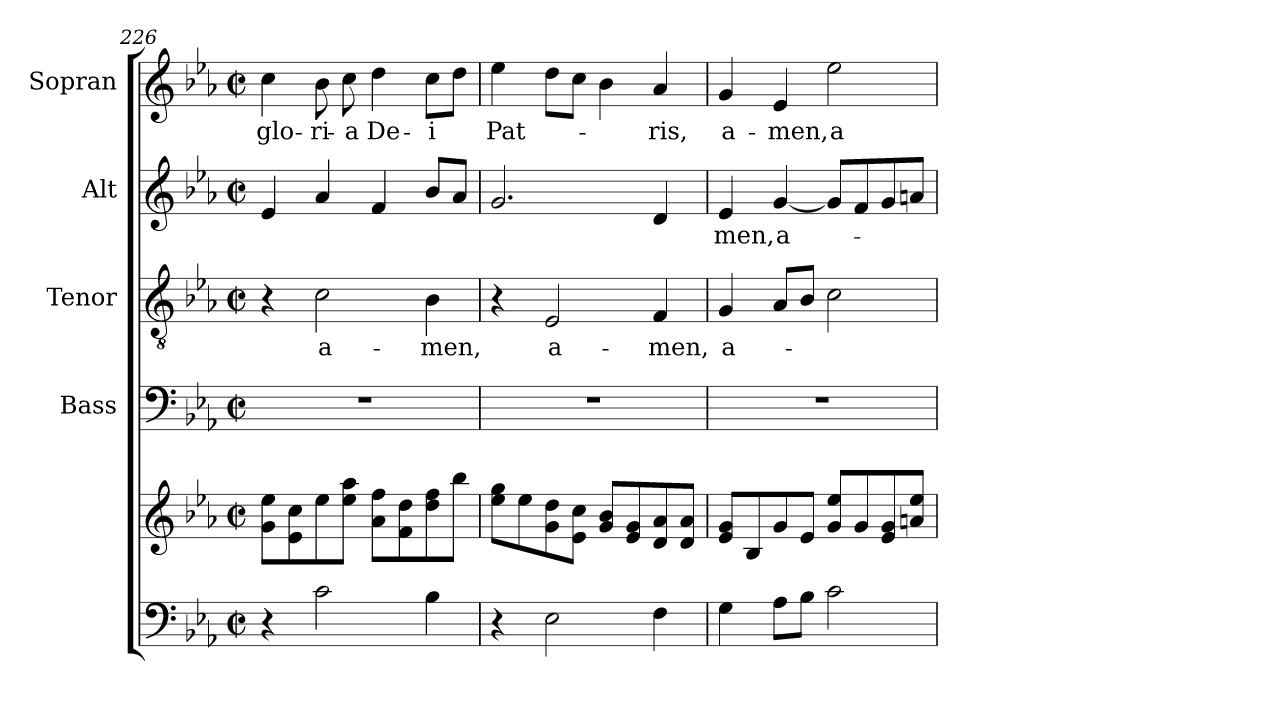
**kern	**kern	**kern	**kern	**text	**kern	**text	**kern	**text
*part5	*part5	*part4	*part3	*part3	*part2	*part2	*part1	*part1
*staff6	*staff5	*staff4	*staff3	*staff3	*staff2	*staff2	*staff1	*staff1
*	*	*I"Bass	*I"Tenor	*	*I"Alt	*	*I"Sopran	*
*	*	*I'B.	*I'T.	*	*I'A.	*	*I'S.	*
*clefF4	*clefG2	*clefF4	*clefGv2	*	*clefG2	*	*clefG2	*
*k[b-e-a-]	*k[b-e-a-]	*k[b-e-a-]	*k[b-e-a-]	*	*k[b-e-a-]	*	*k[b-e-a-]	*
*E-:	*E-:	*E-:	*E-:	*	*E-:	*	*E-:	*
*M2/2	*M2/2	*M2/2	*M2/2	*	*M2/2	*	*M2/2	*
*met(c|)	*met(c|)	*met(c|)	*met(c|)	*	*met(c|)	*	*met(c|)	*
=226	=226	=226	=226	=226	=226	=226	=226	=226
!	!	!	!	!	!	!	!	!LO:LY:b
4r	8g\ 8ee-\L	1r	4r	.	4e-/	.	4cc\	glo-
.	8e-\ 8cc\	.	.	.	.	.	.	.
!	!	!	!	!LO:LY:b	!	!	!	!LO:LY:b
2c\	8ee-\	.	2c\	a-	4a-/	.	8b-\	-ri-
!	!	!	!	!	!	!	!	!LO:LY:b
.	8ee-\ 8aa-\J	.	.	.	.	.	8cc\	-a
!	!	!	!	!	!	!	!	!LO:LY:b
.	8a-\ 8ff\L	.	.	.	4f/	.	4dd\	De-
.	8f\ 8dd\	.	.	.	.	.	.	.
!	!	!	!	!LO:LY:b	!	!	!	!LO:LY:b
4B-\	8dd\ 8ff\	.	4B-\	-men,	8b-/L	.	8cc\L	-i
.	8bb-\J	.	.	.	8a-/J	.	8dd\J	.
!!LO:PB:g=z
=227	=227	=227	=227	=227	=227	=227	=227	=227
!	!	!	!	!	!	!	!	!LO:LY:b
4r	8ee-\ 8gg\L	1r	4r	.	2.g/	.	4ee-\	Pat-
.	8ee-\	.	.	.	.	.	.	.
!	!	!	!	!LO:LY:b	!	!	!	!
2E-\	8g\ 8dd\	.	2E-/	a-	.	.	8dd\L	.
.	8e-\ 8cc\J	.	.	.	.	.	8cc\J	.
.	8g/ 8b-/L	.	.	.	.	.	4b-\	.
.	8e-/ 8g/	.	.	.	.	.	.	.
!	!	!	!	!LO:LY:b	!	!	!	!LO:LY:b
4F\	8d/ 8a-/	.	4F/	-men,	4d/	.	4a-/	-ris,
.	8d/ 8a-/J	.	.	.	.	.	.	.
=228	=228	=228	=228	=228	=228	=228	=228	=228
!	!	!	!	!LO:LY:b	!	!LO:LY:b	!	!LO:LY:b
4G\	8e-/ 8g/L	1r	4G/	a-	4e-/	-men,	4g/	a-
.	8B-/	.	.	.	.	.	.	.
!	!	!	!	!	!	!LO:LY:b	!	!LO:LY:b
8A-\L	8g/	.	8A-/L	.	[4g/	a-	4e-/	-men,
8B-\J	8e-/J	.	8B-/J	.	.	.	.	.
!	!	!	!	!	!	!	!	!LO:LY:b
2c\	8g/ 8ee-/L	.	2c\	.	8g/L]	.	2ee-\	a-
.	8g/	.	.	.	8f/	.	.	.
.	8e-/ 8g/	.	.	.	8g/	.	.	.
.	8an/ 8ee-/J	.	.	.	8an/J	.	.	.
=	=	=	=	=	=	=	=	=
*-	*-	*-	*-	*-	*-	*-	*-	*-
